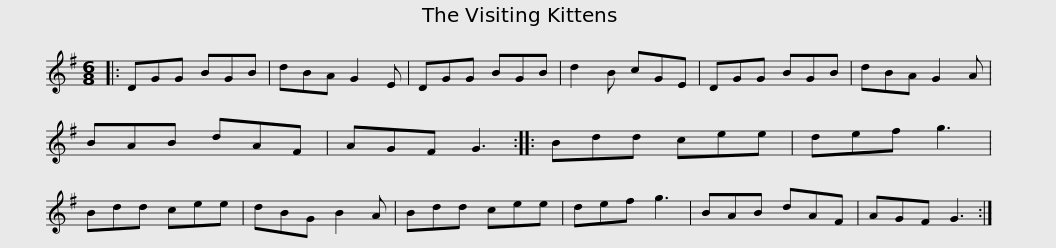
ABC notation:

X:1
L:1/8
M:6/8
I:linebreak $
K:G
V:1 treble
V:1
|: DGG BGB | dBA G2 E | DGG BGB | d2 B cGE | DGG BGB | %5
 dBA G2 A | BAB dAF |$ AGF G3 :: Bdd cee | def g3 | %10
 Bdd cee | dBG B2 A | Bdd cee | def g3 | BAB dAF |$ %15
 AGF G3 :| %16
